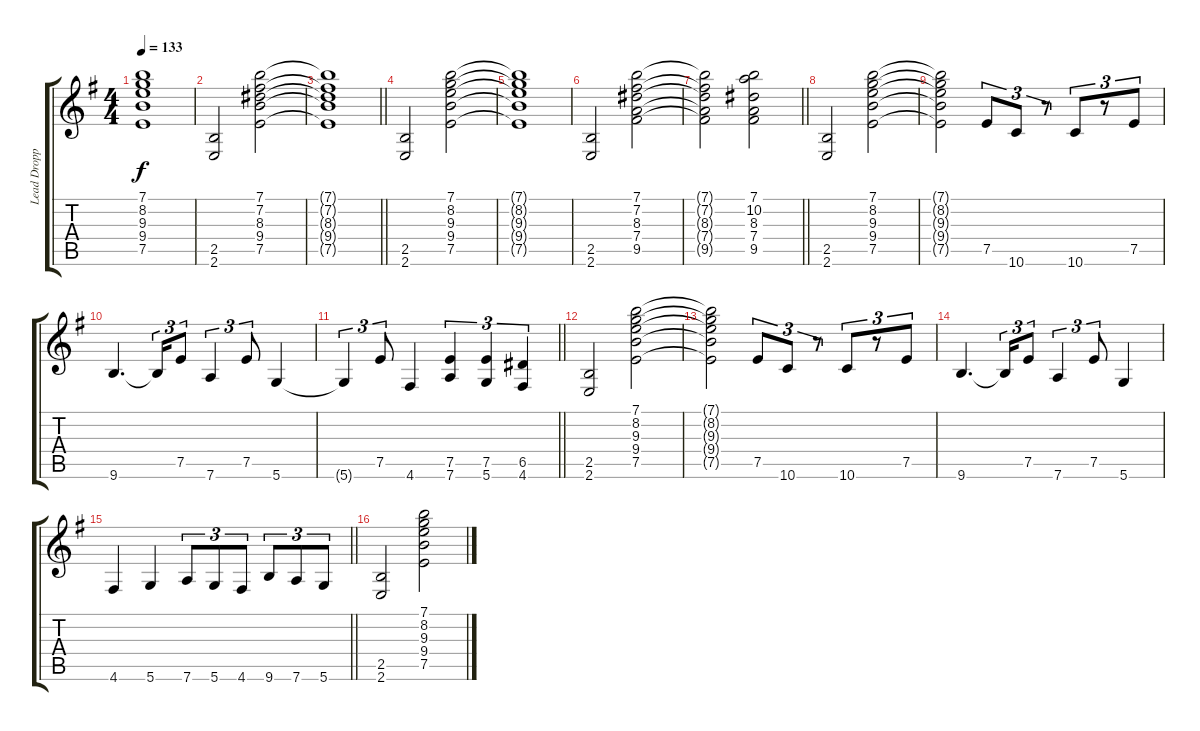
\track ("Lead Dropped D " "Lead Dropp") {instrument distortionguitar}
\staff {score tabs}
\tuning (E4 B3 G3 D3 A2 D2) {hide}
\ts (4 4)
\tempo 133
\clef g2
\ks eminor
(7.1{t} 8.2{t} 9.3{t} 9.4{t} 7.5{t}).1{dy f} |
(2.5 2.6).2 (7.1 7.2 8.3 9.4 7.5).2 |
\barLineRight lightlight
(7.1{t} 7.2{t} 8.3{t} 9.4{t} 7.5{t}).1 |
(2.5 2.6).2 (7.1 8.2 9.3 9.4 7.5).2 |
(7.1{t} 8.2{t} 9.3{t} 9.4{t} 7.5{t}).1 |
(2.5 2.6).2 (7.1 7.2 8.3 7.4 9.5).2 |
\barLineRight lightlight
(7.1{t} 7.2{t} 8.3{t} 7.4{t} 9.5{t}).2 (7.1 10.2 8.3 7.4 9.5).2 |
\section ("" "")
(2.5 2.6).2{instrument distortionguitar} (7.1 8.2 9.3 9.4 7.5).2 |
(7.1{t} 8.2{t} 9.3{t} 9.4{t} 7.5{t}).2 7.5.8{tu (3 2)} 10.6.8{tu (3 2)} r.8{tu (3 2)} 10.6.8{tu (3 2)} r.8{tu (3 2)} 7.5.8{tu (3 2)} |
9.6.4{d} 9.6{t}.16{tu (3 2)} 7.5.8{tu (3 2)} 7.6.4{tu (3 2)} 7.5.8{tu (3 2)} 5.6.4 |
\barLineRight lightlight
5.6{t}.4{tu (3 2)} 7.5.8{tu (3 2)} 4.6.4 (7.5 7.6).4{tu (3 2)} (7.5 5.6).4{tu (3 2)} (6.5 4.6).4{tu (3 2)} |
(2.5 2.6).2 (7.1 8.2 9.3 9.4 7.5).2 |
(7.1{t} 8.2{t} 9.3{t} 9.4{t} 7.5{t}).2 7.5.8{tu (3 2)} 10.6.8{tu (3 2)} r.8{tu (3 2)} 10.6.8{tu (3 2)} r.8{tu (3 2)} 7.5.8{tu (3 2)} |
9.6.4{d} 9.6{t}.16{tu (3 2)} 7.5.8{tu (3 2)} 7.6.4{tu (3 2)} 7.5.8{tu (3 2)} 5.6.4 |
\barLineRight lightlight
4.6.4 5.6.4 7.6.8{tu (3 2)} 5.6.8{tu (3 2)} 4.6.8{tu (3 2)} 9.6.8{tu (3 2)} 7.6.8{tu (3 2)} 5.6.8{tu (3 2)} |
(2.5 2.6).2 (7.1 8.2 9.3 9.4 7.5).2
